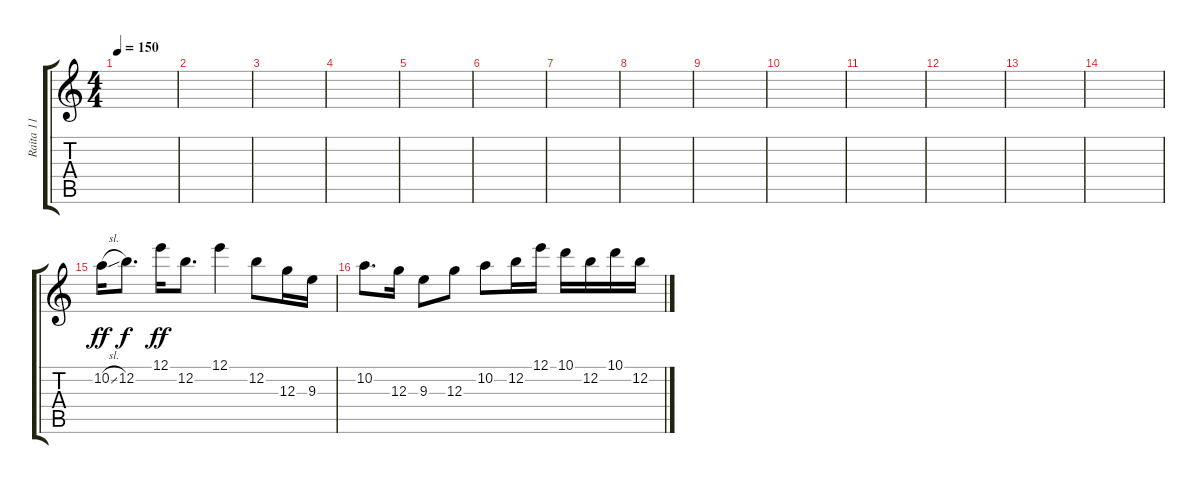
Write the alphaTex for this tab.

\track ("Raita 11" "Raita 11") {instrument distortionguitar}
\staff {score tabs}
\tuning (E4 B3 G3 D3 A2 E2) {hide}
\ts (4 4)
\tempo 150
\clef g2
\ks c
|
|
|
|
|
|
|
|
|
|
|
|
|
|
10.2{sl}.16{dy ff} 12.2.8{d dy f} 12.1.16{dy ff} 12.2.8{d} 12.1.4 12.2.8 12.3.16 9.3.16 |
10.2.8{d} 12.3.16 9.3.8 12.3.8 10.2.8 12.2.16 12.1.16 10.1.16 12.2.16 10.1.16 12.2.16
